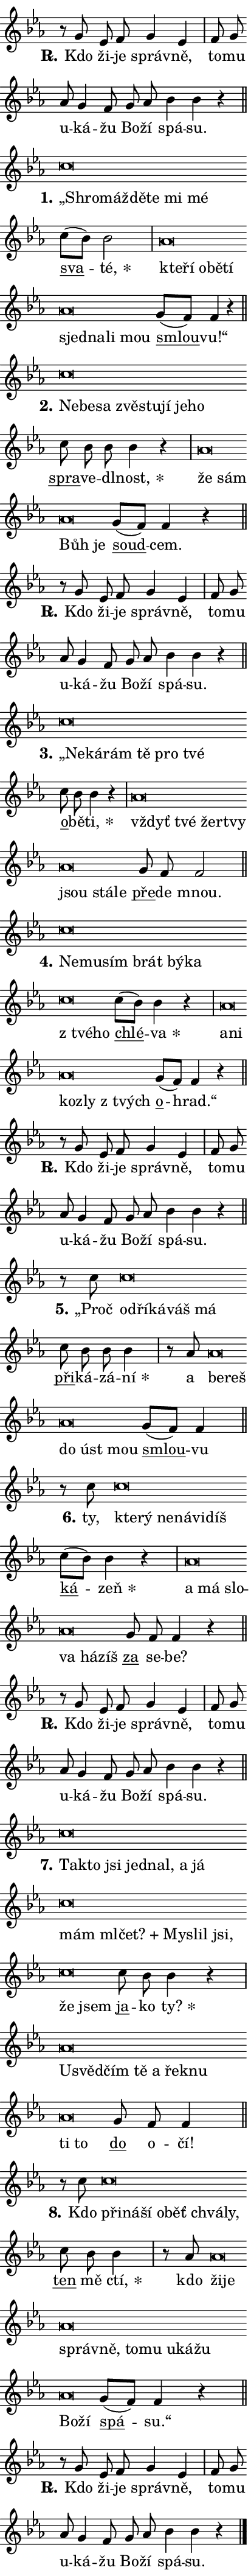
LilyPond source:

\version "2.24.0"
\header { tagline = "" }
\paper {
  indent = 0\cm
  top-margin = 0\cm
  right-margin = 0.13\cm % to fit lyric hyphens
  bottom-margin = 0\cm
  left-margin = 0\cm
  paper-width = 7\cm
  page-breaking = #ly:one-page-breaking
  system-system-spacing.basic-distance = #11
  score-system-spacing.basic-distance = #11
  ragged-last = ##f
}


%% Author: Thomas Morley
%% https://lists.gnu.org/archive/html/lilypond-user/2020-05/msg00002.html
#(define (line-position grob)
"Returns position of @var[grob} in current system:
   @code{'start}, if at first time-step
   @code{'end}, if at last time-step
   @code{'middle} otherwise
"
  (let* ((col (ly:item-get-column grob))
         (ln (ly:grob-object col 'left-neighbor))
         (rn (ly:grob-object col 'right-neighbor))
         (col-to-check-left (if (ly:grob? ln) ln col))
         (col-to-check-right (if (ly:grob? rn) rn col))
         (break-dir-left
           (and
             (ly:grob-property col-to-check-left 'non-musical #f)
             (ly:item-break-dir col-to-check-left)))
         (break-dir-right
           (and
             (ly:grob-property col-to-check-right 'non-musical #f)
             (ly:item-break-dir col-to-check-right))))
        (cond ((eqv? 1 break-dir-left) 'start)
              ((eqv? -1 break-dir-right) 'end)
              (else 'middle))))

#(define (tranparent-at-line-position vctor)
  (lambda (grob)
  "Relying on @code{line-position} select the relevant enry from @var{vctor}.
Used to determine transparency,"
    (case (line-position grob)
      ((end) (not (vector-ref vctor 0)))
      ((middle) (not (vector-ref vctor 1)))
      ((start) (not (vector-ref vctor 2))))))

noteHeadBreakVisibility =
#(define-music-function (break-visibility)(vector?)
"Makes @code{NoteHead}s transparent relying on @var{break-visibility}"
#{
  \override NoteHead.transparent =
    #(tranparent-at-line-position break-visibility)
#})

#(define delete-ledgers-for-transparent-note-heads
  (lambda (grob)
    "Reads whether a @code{NoteHead} is transparent.
If so this @code{NoteHead} is removed from @code{'note-heads} from
@var{grob}, which is supposed to be @code{LedgerLineSpanner}.
As a result ledgers are not printed for this @code{NoteHead}"
    (let* ((nhds-array (ly:grob-object grob 'note-heads))
           (nhds-list
             (if (ly:grob-array? nhds-array)
                 (ly:grob-array->list nhds-array)
                 '()))
           ;; Relies on the transparent-property being done before
           ;; Staff.LedgerLineSpanner.after-line-breaking is executed.
           ;; This is fragile ...
           (to-keep
             (remove
               (lambda (nhd)
                 (ly:grob-property nhd 'transparent #f))
               nhds-list)))
      ;; TODO find a better method to iterate over grob-arrays, similiar
      ;; to filter/remove etc for lists
      ;; For now rebuilt from scratch
      (set! (ly:grob-object grob 'note-heads)  '())
      (for-each
        (lambda (nhd)
          (ly:pointer-group-interface::add-grob grob 'note-heads nhd))
        to-keep))))

squashNotes = {
  \override NoteHead.X-extent = #'(-0.2 . 0.2)
  \override NoteHead.Y-extent = #'(-0.75 . 0)
  \override NoteHead.stencil =
    #(lambda (grob)
       (let ((pos (ly:grob-property grob 'staff-position)))
         (begin
           (if (< pos -7) (display "ERROR: Lower brevis then expected\n") (display ""))
           (if (<= pos -6) ly:text-interface::print ly:note-head::print))))
}
unSquashNotes = {
  \revert NoteHead.X-extent
  \revert NoteHead.Y-extent
  \revert NoteHead.stencil
}

hideNotes = \noteHeadBreakVisibility #begin-of-line-visible
unHideNotes = \noteHeadBreakVisibility #all-visible

% work-around for resetting accidentals
% https://lilypond.org/doc/v2.23/Documentation/notation/displaying-rhythms#unmetered-music
cadenzaMeasure = {
  \cadenzaOff
  \partial 1024 s1024
  \cadenzaOn
}

#(define-markup-command (accent layout props text) (markup?)
  "Underline accented syllable"
  (interpret-markup layout props
    #{\markup \override #'(offset . 4.3) \underline { #text }#}))

responsum = \markup \concat {
  "R" \hspace #-1.05 \path #0.1 #'((moveto 0 0.07) (lineto 0.9 0.8)) \hspace #0.05 "."
}

spaceSize = #0.6828661417322834 % exact space size for TeX Gyre Schola

\layout {
  \context {
    \Staff
    \remove "Time_signature_engraver"
    \override LedgerLineSpanner.after-line-breaking = #delete-ledgers-for-transparent-note-heads
  }
  \context {
    \Lyrics {
      \override LyricSpace.minimum-distance = \spaceSize
      \override LyricText.font-name = #"TeX Gyre Schola"
      \override LyricText.font-size = 1
      \override StanzaNumber.font-name = #"TeX Gyre Schola Bold"
      \override StanzaNumber.font-size = 1
    }
  }
  \context {
    \Score 
    \override NoteHead.text =
      #(lambda (grob) 
        (let ((pos (ly:grob-property grob 'staff-position)))
          #{\markup {
            \combine
              \halign #-0.55 \raise #(if (= pos -6) 0 0.5) \override #'(thickness . 2) \draw-line #'(3.2 . 0)
              \musicglyph "noteheads.sM1"
          }#}))
  }
}

% magnetic-lyrics.ily
%
%   written by
%     Jean Abou Samra <jean@abou-samra.fr>
%     Werner Lemberg <wl@gnu.org>
%
%   adapted by
%     Jiri Hon <jiri.hon@gmail.com>
%
% Version 2022-Apr-15

% https://www.mail-archive.com/lilypond-user@gnu.org/msg149350.html

#(define (Left_hyphen_pointer_engraver context)
   "Collect syllable-hyphen-syllable occurrences in lyrics and store
them in properties.  This engraver only looks to the left.  For
example, if the lyrics input is @code{foo -- bar}, it does the
following.

@itemize @bullet
@item
Set the @code{text} property of the @code{LyricHyphen} grob between
@q{foo} and @q{bar} to @code{foo}.

@item
Set the @code{left-hyphen} property of the @code{LyricText} grob with
text @q{foo} to the @code{LyricHyphen} grob between @q{foo} and
@q{bar}.
@end itemize

Use this auxiliary engraver in combination with the
@code{lyric-@/text::@/apply-@/magnetic-@/offset!} hook."
   (let ((hyphen #f)
         (text #f))
     (make-engraver
      (acknowledgers
       ((lyric-syllable-interface engraver grob source-engraver)
        (set! text grob)))
      (end-acknowledgers
       ((lyric-hyphen-interface engraver grob source-engraver)
        ;(when (not (grob::has-interface grob 'lyric-space-interface))
          (set! hyphen grob)));)
      ((stop-translation-timestep engraver)
       (when (and text hyphen)
         (ly:grob-set-object! text 'left-hyphen hyphen))
       (set! text #f)
       (set! hyphen #f)))))

#(define (lyric-text::apply-magnetic-offset! grob)
   "If the space between two syllables is less than the value in
property @code{LyricText@/.details@/.squash-threshold}, move the right
syllable to the left so that it gets concatenated with the left
syllable.

Use this function as a hook for
@code{LyricText@/.after-@/line-@/breaking} if the
@code{Left_@/hyphen_@/pointer_@/engraver} is active."
   (let ((hyphen (ly:grob-object grob 'left-hyphen #f)))
     (when hyphen
       (let ((left-text (ly:spanner-bound hyphen LEFT)))
         (when (grob::has-interface left-text 'lyric-syllable-interface)
           (let* ((common (ly:grob-common-refpoint grob left-text X))
                  (this-x-ext (ly:grob-extent grob common X))
                  (left-x-ext
                   (begin
                     ;; Trigger magnetism for left-text.
                     (ly:grob-property left-text 'after-line-breaking)
                     (ly:grob-extent left-text common X)))
                  ;; `delta` is the gap width between two syllables.
                  (delta (- (interval-start this-x-ext)
                            (interval-end left-x-ext)))
                  (details (ly:grob-property grob 'details))
                  (threshold (assoc-get 'squash-threshold details 0.2)))
             (when (< delta threshold)
               (let* (;; We have to manipulate the input text so that
                      ;; ligatures crossing syllable boundaries are not
                      ;; disabled.  For languages based on the Latin
                      ;; script this is essentially a beautification.
                      ;; However, for non-Western scripts it can be a
                      ;; necessity.
                      (lt (ly:grob-property left-text 'text))
                      (rt (ly:grob-property grob 'text))
                      (is-space (grob::has-interface hyphen 'lyric-space-interface))
                      (space (if is-space " " ""))
                      (extra-delta (if is-space spaceSize 0))
                      ;; Append new syllable.
                      (ltrt-space (if (and (string? lt) (string? rt))
                                (string-append lt space rt)
                                (make-concat-markup (list lt space rt))))
                      ;; Right-align `ltrt` to the right side.
                      (ltrt-space-markup (grob-interpret-markup
                               grob
                               (make-translate-markup
                                (cons (interval-length this-x-ext) 0)
                                (make-right-align-markup ltrt-space)))))
                 (begin
                   ;; Don't print `left-text`.
                   (ly:grob-set-property! left-text 'stencil #f)
                   ;; Set text and stencil (which holds all collected
                   ;; syllables so far) and shift it to the left.
                   (ly:grob-set-property! grob 'text ltrt-space)
                   (ly:grob-set-property! grob 'stencil ltrt-space-markup)
                   (ly:grob-translate-axis! grob (- (- delta extra-delta)) X))))))))))


#(define (lyric-hyphen::displace-bounds-first grob)
   ;; Make very sure this callback isn't triggered too early.
   (let ((left (ly:spanner-bound grob LEFT))
         (right (ly:spanner-bound grob RIGHT)))
     (ly:grob-property left 'after-line-breaking)
     (ly:grob-property right 'after-line-breaking)
     (ly:lyric-hyphen::print grob)))

squashThreshold = #0.4

\layout {
  \context {
    \Lyrics
    \consists #Left_hyphen_pointer_engraver
    \override LyricText.after-line-breaking =
      #lyric-text::apply-magnetic-offset!
    \override LyricHyphen.stencil = #lyric-hyphen::displace-bounds-first
    \override LyricText.details.squash-threshold = \squashThreshold
    \override LyricHyphen.minimum-distance = 0
    \override LyricHyphen.minimum-length = \squashThreshold
  }
}

squashText = \override LyricText.details.squash-threshold = 9999
unSquashText = \override LyricText.details.squash-threshold = \squashThreshold

leftText = \override LyricText.self-alignment-X = #LEFT
unLeftText = \revert LyricText.self-alignment-X

starOffset = #(lambda (grob) 
                (let ((x_offset (ly:self-alignment-interface::aligned-on-x-parent grob)))
                  (if (= x_offset 0) 0 (+ x_offset 1.2))))

star = #(define-music-function (syllable)(string?)
"Append star separator at the end of a syllable"
#{
  \once \override LyricText.X-offset = #starOffset
  \lyricmode { \markup {
    #syllable
    \override #'((font-name . "TeX Gyre Schola Bold")) \hspace #0.2 \lower #0.65 \larger "*"
  } }
#})

starAccent = #(define-music-function (syllable)(string?)
"Append star separator at the end of a syllable and make accent"
#{
  \once \override LyricText.X-offset = #starOffset
  \lyricmode { \markup {
    \accent #syllable
    \override #'((font-name . "TeX Gyre Schola Bold")) \hspace #0.2 \lower #0.65 \larger "*"
  } }
#})

breath = #(define-music-function (syllable)(string?)
"Append breathing indicator at the end of a syllable"
#{
  \lyricmode { \markup { #syllable "+" } }
#})

optionalBreath = #(define-music-function (syllable)(string?)
"Append optional breathing indicator at the end of a syllable"
#{
  \lyricmode { \markup { #syllable "(+)" } }
#})


\score {
    <<
        \new Voice = "melody" { \cadenzaOn \key es \major \relative { r8 g' es f g4 es \cadenzaMeasure \bar "|" f8 g \bar "" as g4 f8 \bar "" g as \bar "" bes4 bes r \cadenzaMeasure \bar "||" \break } }
        \new Lyrics \lyricsto "melody" { \lyricmode { \set stanza = \responsum
Kdo ži -- je správ -- ně, to -- mu u -- ká -- žu Bo -- ží spá -- su. } }
    >>
    \layout {}
}

\score {
    <<
        \new Voice = "melody" { \cadenzaOn \key es \major \relative { \squashNotes c''\breve*1/16 \hideNotes \breve*1/16 \bar "" \breve*1/16 \bar "" \breve*1/16 \bar "" \breve*1/16 \breve*1/16 \bar "" \unHideNotes \unSquashNotes \bar "" c8[( bes)] bes2 \cadenzaMeasure \bar "|" \squashNotes as\breve*1/16 \hideNotes \breve*1/16 \bar "" \breve*1/16 \bar "" \breve*1/16 \bar "" \breve*1/16 \bar "" \breve*1/16 \bar "" \breve*1/16 \bar "" \breve*1/16 \breve*1/16 \bar "" \unHideNotes \unSquashNotes \bar "" g8[( f)] f4 r \cadenzaMeasure \bar "||" \break } }
        \new Lyrics \lyricsto "melody" { \lyricmode { \set stanza = "1."
\leftText „Shro -- \squashText máž -- dě -- te mi mé \unLeftText \unSquashText \markup \accent sva -- \star té, \leftText kte -- \squashText ří o -- bě -- tí sjed -- na -- li mou \unLeftText \unSquashText \markup \accent smlou -- vu!“ } }
    >>
    \layout {}
}

\score {
    <<
        \new Voice = "melody" { \cadenzaOn \key es \major \relative { \squashNotes c''\breve*1/16 \hideNotes \breve*1/16 \bar "" \breve*1/16 \bar "" \breve*1/16 \bar "" \breve*1/16 \bar "" \breve*1/16 \bar "" \breve*1/16 \breve*1/16 \bar "" \unHideNotes \unSquashNotes \bar "" c8 bes bes bes4 r \cadenzaMeasure \bar "|" \squashNotes as\breve*1/16 \hideNotes \breve*1/16 \bar "" \breve*1/16 \breve*1/16 \bar "" \unHideNotes \unSquashNotes \bar "" g8[( f)] f4 r \cadenzaMeasure \bar "||" \break } }
        \new Lyrics \lyricsto "melody" { \lyricmode { \set stanza = "2."
\leftText Ne -- \squashText be -- sa zvě -- stu -- jí je -- ho \unLeftText \unSquashText \markup \accent spra -- ve -- dl -- \star nost, \leftText že \squashText sám Bůh je \unLeftText \unSquashText \markup \accent soud -- cem. } }
    >>
    \layout {}
}

\score {
    <<
        \new Voice = "melody" { \cadenzaOn \key es \major \relative { r8 g' es f g4 es \cadenzaMeasure \bar "|" f8 g \bar "" as g4 f8 \bar "" g as \bar "" bes4 bes r \cadenzaMeasure \bar "||" \break } }
        \new Lyrics \lyricsto "melody" { \lyricmode { \set stanza = \responsum
Kdo ži -- je správ -- ně, to -- mu u -- ká -- žu Bo -- ží spá -- su. } }
    >>
    \layout {}
}

\score {
    <<
        \new Voice = "melody" { \cadenzaOn \key es \major \relative { \squashNotes c''\breve*1/16 \hideNotes \breve*1/16 \bar "" \breve*1/16 \bar "" \breve*1/16 \bar "" \breve*1/16 \breve*1/16 \bar "" \unHideNotes \unSquashNotes \bar "" c8 bes bes4 r \cadenzaMeasure \bar "|" \squashNotes as\breve*1/16 \hideNotes \breve*1/16 \bar "" \breve*1/16 \bar "" \breve*1/16 \bar "" \breve*1/16 \bar "" \breve*1/16 \breve*1/16 \bar "" \unHideNotes \unSquashNotes \bar "" g8 f f2 \cadenzaMeasure \bar "||" \break } }
        \new Lyrics \lyricsto "melody" { \lyricmode { \set stanza = "3."
\leftText „Ne -- \squashText ká -- rám tě pro tvé \unLeftText \unSquashText \markup \accent o -- bě -- \star ti, \leftText vždyť \squashText tvé žer -- tvy jsou stá -- le \unLeftText \unSquashText \markup \accent pře -- de mnou. } }
    >>
    \layout {}
}

\score {
    <<
        \new Voice = "melody" { \cadenzaOn \key es \major \relative { \squashNotes c''\breve*1/16 \hideNotes \breve*1/16 \bar "" \breve*1/16 \bar "" \breve*1/16 \bar "" \breve*1/16 \bar "" \breve*1/16 \bar "" \breve*1/16 \breve*1/16 \bar "" \unHideNotes \unSquashNotes \bar "" c8[( bes)] bes4 r \cadenzaMeasure \bar "|" \squashNotes as\breve*1/16 \hideNotes \breve*1/16 \bar "" \breve*1/16 \bar "" \breve*1/16 \breve*1/16 \bar "" \unHideNotes \unSquashNotes \bar "" g8[( f)] f4 r \cadenzaMeasure \bar "||" \break } }
        \new Lyrics \lyricsto "melody" { \lyricmode { \set stanza = "4."
\leftText Ne -- \squashText mu -- sím brát bý -- ka "z tvé" -- ho \unLeftText \unSquashText \markup \accent chlé -- \star va \leftText a -- \squashText ni koz -- ly "z tvých" \unLeftText \unSquashText \markup \accent o -- hrad.“ } }
    >>
    \layout {}
}

\score {
    <<
        \new Voice = "melody" { \cadenzaOn \key es \major \relative { r8 g' es f g4 es \cadenzaMeasure \bar "|" f8 g \bar "" as g4 f8 \bar "" g as \bar "" bes4 bes r \cadenzaMeasure \bar "||" \break } }
        \new Lyrics \lyricsto "melody" { \lyricmode { \set stanza = \responsum
Kdo ži -- je správ -- ně, to -- mu u -- ká -- žu Bo -- ží spá -- su. } }
    >>
    \layout {}
}

\score {
    <<
        \new Voice = "melody" { \cadenzaOn \key es \major \relative { r8 c''8 \squashNotes c\breve*1/16 \hideNotes \breve*1/16 \bar "" \breve*1/16 \bar "" \breve*1/16 \breve*1/16 \bar "" \unHideNotes \unSquashNotes \bar "" c8 bes bes bes4 \cadenzaMeasure \bar "|" r8 as8 \squashNotes as\breve*1/16 \hideNotes \breve*1/16 \bar "" \breve*1/16 \bar "" \breve*1/16 \breve*1/16 \bar "" \unHideNotes \unSquashNotes \bar "" g8[( f)] f4 \cadenzaMeasure \bar "||" \break } }
        \new Lyrics \lyricsto "melody" { \lyricmode { \set stanza = "5."
„Proč \leftText od -- \squashText ří -- ká -- váš má \unLeftText \unSquashText \markup \accent při -- ká -- zá -- \star ní a \leftText be -- \squashText reš do úst mou \unLeftText \unSquashText \markup \accent smlou -- vu } }
    >>
    \layout {}
}

\score {
    <<
        \new Voice = "melody" { \cadenzaOn \key es \major \relative { r8 c''8 \squashNotes c\breve*1/16 \hideNotes \breve*1/16 \bar "" \breve*1/16 \bar "" \breve*1/16 \bar "" \breve*1/16 \breve*1/16 \bar "" \unHideNotes \unSquashNotes \bar "" c8[( bes)] bes4 r \cadenzaMeasure \bar "|" \squashNotes as\breve*1/16 \hideNotes \breve*1/16 \bar "" \breve*1/16 \bar "" \breve*1/16 \bar "" \breve*1/16 \breve*1/16 \bar "" \unHideNotes \unSquashNotes \bar "" g8 f f4 r \cadenzaMeasure \bar "||" \break } }
        \new Lyrics \lyricsto "melody" { \lyricmode { \set stanza = "6."
ty, \leftText kte -- \squashText rý ne -- ná -- vi -- díš \unLeftText \unSquashText \markup \accent ká -- \star zeň \leftText a \squashText má slo -- va há -- zíš \unLeftText \unSquashText \markup \accent za se -- be? } }
    >>
    \layout {}
}

\score {
    <<
        \new Voice = "melody" { \cadenzaOn \key es \major \relative { r8 g' es f g4 es \cadenzaMeasure \bar "|" f8 g \bar "" as g4 f8 \bar "" g as \bar "" bes4 bes r \cadenzaMeasure \bar "||" \break } }
        \new Lyrics \lyricsto "melody" { \lyricmode { \set stanza = \responsum
Kdo ži -- je správ -- ně, to -- mu u -- ká -- žu Bo -- ží spá -- su. } }
    >>
    \layout {}
}

\score {
    <<
        \new Voice = "melody" { \cadenzaOn \key es \major \relative { \squashNotes c''\breve*1/16 \hideNotes \breve*1/16 \bar "" \breve*1/16 \bar "" \breve*1/16 \bar "" \breve*1/16 \bar "" \breve*1/16 \bar "" \breve*1/16 \bar "" \breve*1/16 \bar "" \breve*1/16 \bar "" \breve*1/16 \bar "" \breve*1/16 \bar "" \breve*1/16 \bar "" \breve*1/16 \bar "" \breve*1/16 \breve*1/16 \bar "" \unHideNotes \unSquashNotes \bar "" c8 bes bes4 r \cadenzaMeasure \bar "|" \squashNotes as\breve*1/16 \hideNotes \breve*1/16 \bar "" \breve*1/16 \bar "" \breve*1/16 \bar "" \breve*1/16 \bar "" \breve*1/16 \bar "" \breve*1/16 \bar "" \breve*1/16 \breve*1/16 \bar "" \unHideNotes \unSquashNotes \bar "" g8 f f4 \cadenzaMeasure \bar "||" \break } }
        \new Lyrics \lyricsto "melody" { \lyricmode { \set stanza = "7."
\leftText Tak -- \squashText to jsi jed -- nal, a já mám ml -- \breath "čet?" My -- slil jsi, že jsem \unLeftText \unSquashText \markup \accent ja -- ko \star ty? \leftText U -- \squashText svěd -- čím tě a řek -- nu ti to \unLeftText \unSquashText \markup \accent do o -- čí! } }
    >>
    \layout {}
}

\score {
    <<
        \new Voice = "melody" { \cadenzaOn \key es \major \relative { r8 c''8 \squashNotes c\breve*1/16 \hideNotes \breve*1/16 \bar "" \breve*1/16 \bar "" \breve*1/16 \bar "" \breve*1/16 \bar "" \breve*1/16 \breve*1/16 \bar "" \unHideNotes \unSquashNotes \bar "" c8 bes bes4 \cadenzaMeasure \bar "|" r8 as8 \squashNotes as\breve*1/16 \hideNotes \breve*1/16 \bar "" \breve*1/16 \bar "" \breve*1/16 \bar "" \breve*1/16 \bar "" \breve*1/16 \bar "" \breve*1/16 \bar "" \breve*1/16 \bar "" \breve*1/16 \bar "" \breve*1/16 \breve*1/16 \bar "" \unHideNotes \unSquashNotes \bar "" g8[( f)] f4 r \cadenzaMeasure \bar "||" \break } }
        \new Lyrics \lyricsto "melody" { \lyricmode { \set stanza = "8."
Kdo \leftText při -- \squashText ná -- ší o -- běť chvá -- ly, \unLeftText \unSquashText \markup \accent ten mě \star ctí, kdo \leftText ži -- \squashText je správ -- ně, to -- mu u -- ká -- žu Bo -- ží \unLeftText \unSquashText \markup \accent spá -- su.“ } }
    >>
    \layout {}
}

\score {
    <<
        \new Voice = "melody" { \cadenzaOn \key es \major \relative { r8 g' es f g4 es \cadenzaMeasure \bar "|" f8 g \bar "" as g4 f8 \bar "" g as \bar "" bes4 bes r \cadenzaMeasure \bar "||" \break } \bar "|." }
        \new Lyrics \lyricsto "melody" { \lyricmode { \set stanza = \responsum
Kdo ži -- je správ -- ně, to -- mu u -- ká -- žu Bo -- ží spá -- su. } }
    >>
    \layout {}
}
